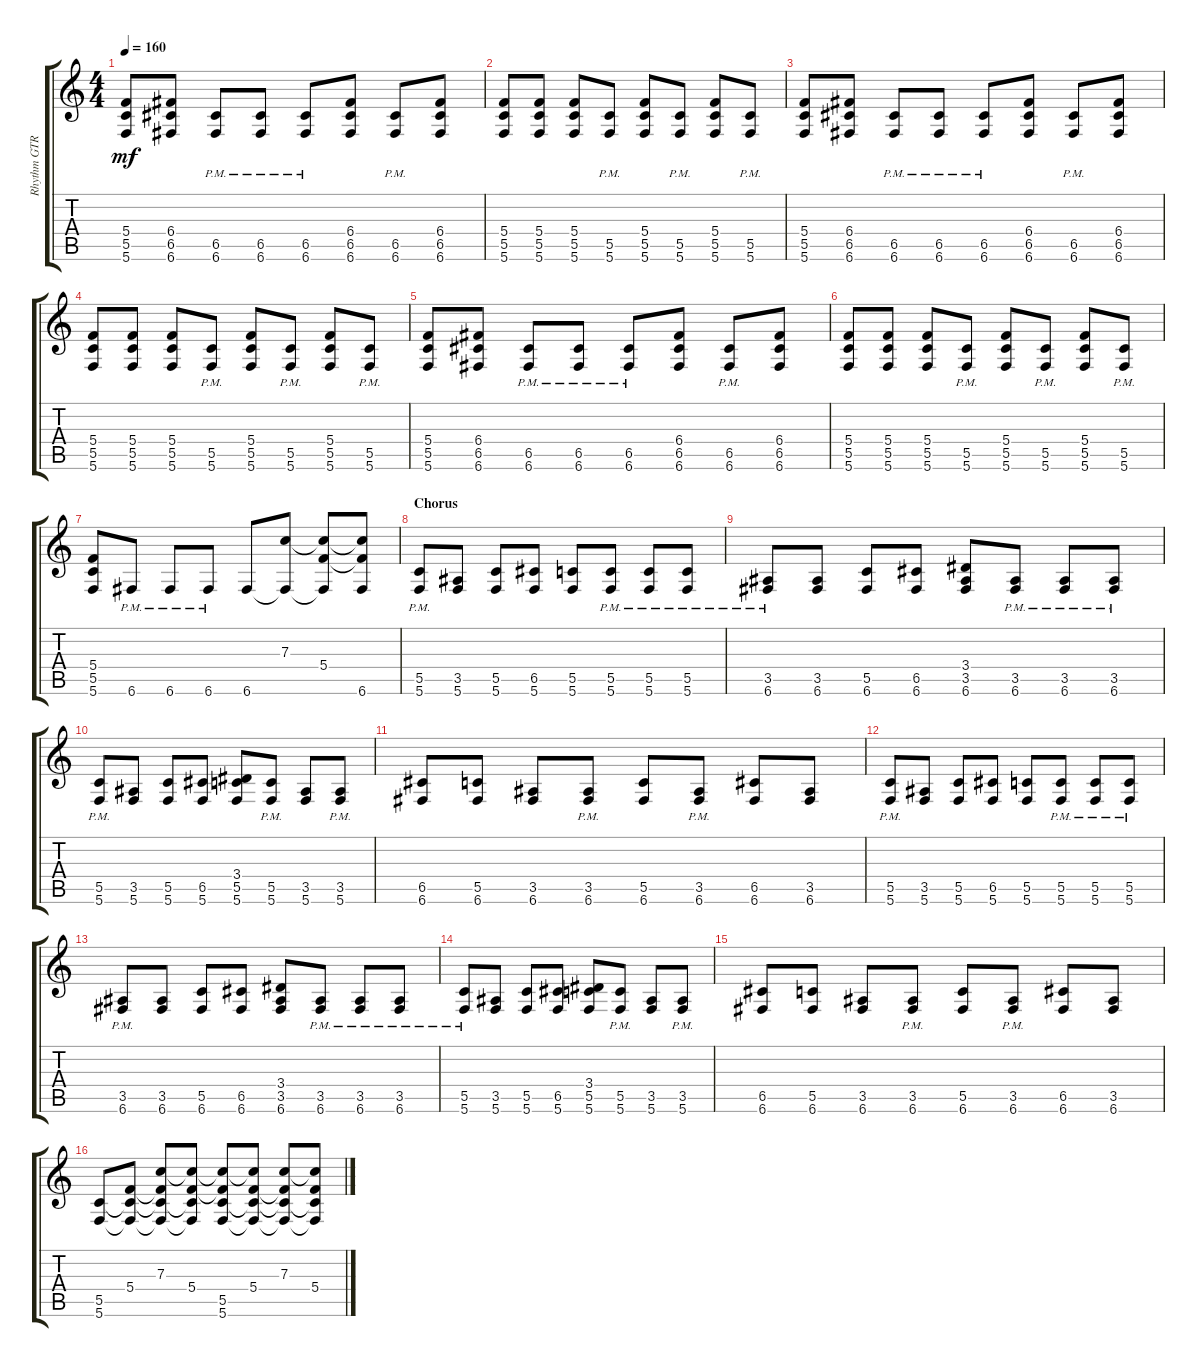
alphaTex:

\track ("Rhythm GTR 2" "Rhythm GTR") {instrument distortionguitar}
\staff {score tabs}
\tuning (D4 A3 F3 C3 G2 C2) {hide}
\ts (4 4)
\tempo 160
\clef g2
\ks aminor
(5.4 5.5 5.6).8{dy mf} (6.4 6.5 6.6).8 (6.5{pm} 6.6{pm}).8 (6.5{pm} 6.6{pm}).8 (6.5{pm} 6.6{pm}).8 (6.4 6.5 6.6).8 (6.5{pm} 6.6{pm}).8 (6.4 6.5 6.6).8 |
(5.4 5.5 5.6).8 (5.4 5.5 5.6).8 (5.4 5.5 5.6).8 (5.5{pm} 5.6{pm}).8 (5.4 5.5 5.6).8 (5.5{pm} 5.6{pm}).8 (5.4 5.5 5.6).8 (5.5{pm} 5.6{pm}).8 |
(5.4 5.5 5.6).8 (6.4 6.5 6.6).8 (6.5{pm} 6.6{pm}).8 (6.5{pm} 6.6{pm}).8 (6.5{pm} 6.6{pm}).8 (6.4 6.5 6.6).8 (6.5{pm} 6.6{pm}).8 (6.4 6.5 6.6).8 |
(5.4 5.5 5.6).8 (5.4 5.5 5.6).8 (5.4 5.5 5.6).8 (5.5{pm} 5.6{pm}).8 (5.4 5.5 5.6).8 (5.5{pm} 5.6{pm}).8 (5.4 5.5 5.6).8 (5.5{pm} 5.6{pm}).8 |
(5.4 5.5 5.6).8 (6.4 6.5 6.6).8 (6.5{pm} 6.6{pm}).8 (6.5{pm} 6.6{pm}).8 (6.5{pm} 6.6{pm}).8 (6.4 6.5 6.6).8 (6.5{pm} 6.6{pm}).8 (6.4 6.5 6.6).8 |
(5.4 5.5 5.6).8 (5.4 5.5 5.6).8 (5.4 5.5 5.6).8 (5.5{pm} 5.6{pm}).8 (5.4 5.5 5.6).8 (5.5{pm} 5.6{pm}).8 (5.4 5.5 5.6).8 (5.5{pm} 5.6{pm}).8 |
(5.4 5.5 5.6).8 6.6{pm}.8 6.6{pm}.8 6.6{pm}.8 6.6.8 (7.3 6.6{t}).8 (7.3{t} 5.4 6.6{t}).8 (7.3{t} 5.4{t} 6.6).8 |
\section ("" "Chorus")
(5.5{pm} 5.6{pm}).8 (3.5 5.6).8 (5.5 5.6).8 (6.5 5.6).8 (5.5 5.6).8 (5.5{pm} 5.6{pm}).8 (5.5{pm} 5.6{pm}).8 (5.5{pm} 5.6{pm}).8 |
(3.5{pm} 6.6{pm}).8 (3.5 6.6).8 (5.5 6.6).8 (6.5 6.6).8 (3.4 3.5 6.6).8 (3.5{pm} 6.6{pm}).8 (3.5{pm} 6.6{pm}).8 (3.5{pm} 6.6{pm}).8 |
(5.5{pm} 5.6{pm}).8 (3.5 5.6).8 (5.5 5.6).8 (6.5 5.6).8 (3.4 5.5 5.6).8 (5.5{pm} 5.6{pm}).8 (3.5 5.6).8 (3.5{pm} 5.6{pm}).8 |
(6.5 6.6).8 (5.5 6.6).8 (3.5 6.6).8 (3.5{pm} 6.6{pm}).8 (5.5 6.6).8 (3.5{pm} 6.6{pm}).8 (6.5 6.6).8 (3.5 6.6).8 |
(5.5{pm} 5.6{pm}).8 (3.5 5.6).8 (5.5 5.6).8 (6.5 5.6).8 (5.5 5.6).8 (5.5{pm} 5.6{pm}).8 (5.5{pm} 5.6{pm}).8 (5.5{pm} 5.6{pm}).8 |
(3.5{pm} 6.6{pm}).8 (3.5 6.6).8 (5.5 6.6).8 (6.5 6.6).8 (3.4 3.5 6.6).8 (3.5{pm} 6.6{pm}).8 (3.5{pm} 6.6{pm}).8 (3.5{pm} 6.6{pm}).8 |
(5.5{pm} 5.6{pm}).8 (3.5 5.6).8 (5.5 5.6).8 (6.5 5.6).8 (3.4 5.5 5.6).8 (5.5{pm} 5.6{pm}).8 (3.5 5.6).8 (3.5{pm} 5.6{pm}).8 |
(6.5 6.6).8 (5.5 6.6).8 (3.5 6.6).8 (3.5{pm} 6.6{pm}).8 (5.5 6.6).8 (3.5{pm} 6.6{pm}).8 (6.5 6.6).8 (3.5 6.6).8 |
(5.5 5.6).8 (5.4 5.5{t} 5.6{t}).8 (7.3 5.4{t} 5.5{t} 5.6{t}).8 (7.3{t} 5.4 5.5{t} 5.6{t}).8 (7.3{t} 5.4{t} 5.5 5.6).8 (7.3{t} 5.4 5.5{t} 5.6{t}).8 (7.3 5.4{t} 5.5{t} 5.6{t}).8 (7.3{t} 5.4 5.5{t} 5.6{t}).8
